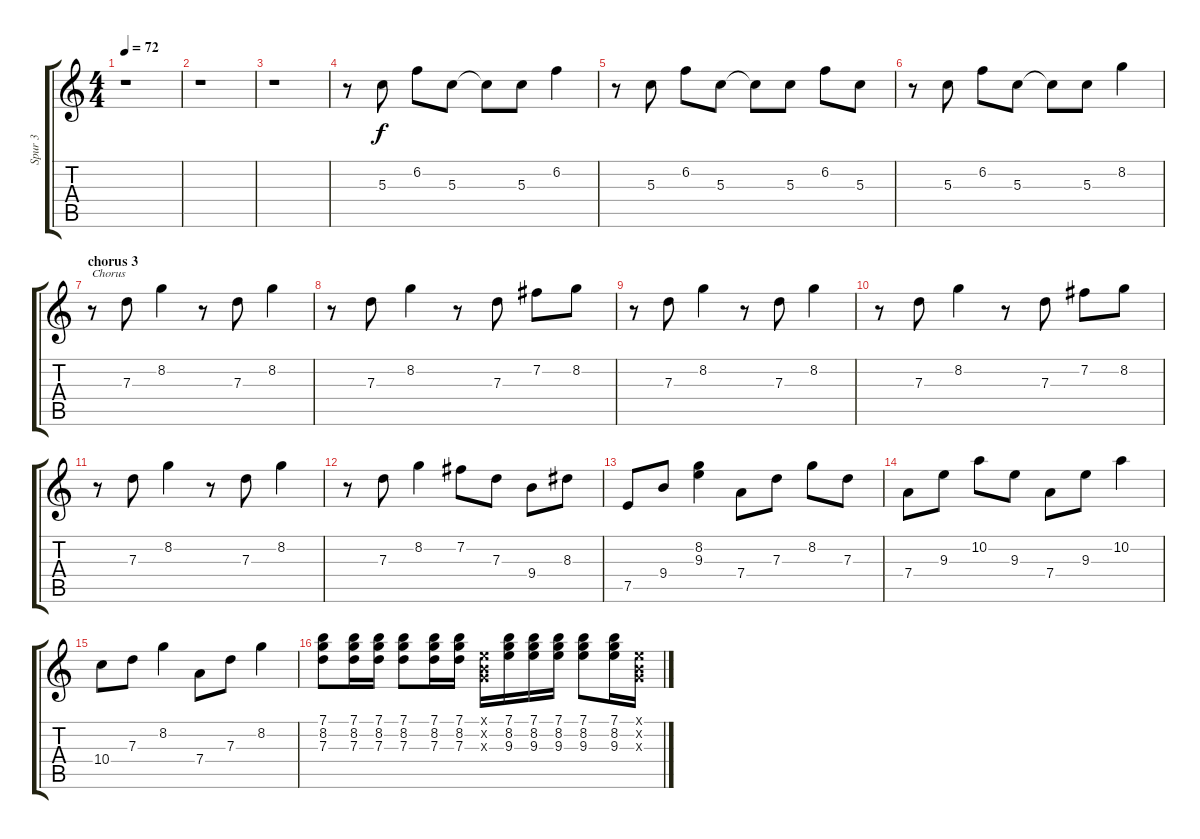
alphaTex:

\track ("Spur 3" "Spur 3") {instrument electricguitarclean}
\staff {score tabs}
\tuning (E4 B3 G3 D3 A2 E2) {hide}
\ts (4 4)
\tempo 72
\clef g2
\ks c
r.1{dy f} |
r.1 |
r.1 |
r.8 5.3.8 6.2.8 5.3.8 5.3{t}.8 5.3.8 6.2.4 |
r.8 5.3.8 6.2.8 5.3.8 5.3{t}.8 5.3.8 6.2.8 5.3.8 |
r.8 5.3.8 6.2.8 5.3.8 5.3{t}.8 5.3.8 8.2.4 |
\section ("" "chorus 3")
r.8{txt "Chorus"} 7.3.8 8.2.4 r.8 7.3.8 8.2.4 |
r.8 7.3.8 8.2.4 r.8 7.3.8 7.2.8 8.2.8 |
r.8 7.3.8 8.2.4 r.8 7.3.8 8.2.4 |
r.8 7.3.8 8.2.4 r.8 7.3.8 7.2.8 8.2.8 |
r.8 7.3.8 8.2.4 r.8 7.3.8 8.2.4 |
r.8 7.3.8 8.2.4 7.2.8 7.3.8 9.4.8 8.3.8 |
7.5.8 9.4.8 (8.2 9.3).4 7.4.8 7.3.8 8.2.8 7.3.8 |
7.4.8 9.3.8 10.2.8 9.3.8 7.4.8 9.3.8 10.2.4 |
10.4.8 7.3.8 8.2.4 7.4.8 7.3.8 8.2.4 |
(7.1 8.2 7.3).8 (7.1 8.2 7.3).16 (7.1 8.2 7.3).16 (7.1 8.2 7.3).8 (7.1 8.2 7.3).16 (7.1 8.2 7.3).16 (0.1{x} 0.2{x} 0.3{x}).16 (7.1 8.2 9.3).16 (7.1 8.2 9.3).16 (7.1 8.2 9.3).16 (7.1 8.2 9.3).8 (7.1 8.2 9.3).16 (0.1{x} 0.2{x} 0.3{x}).16
